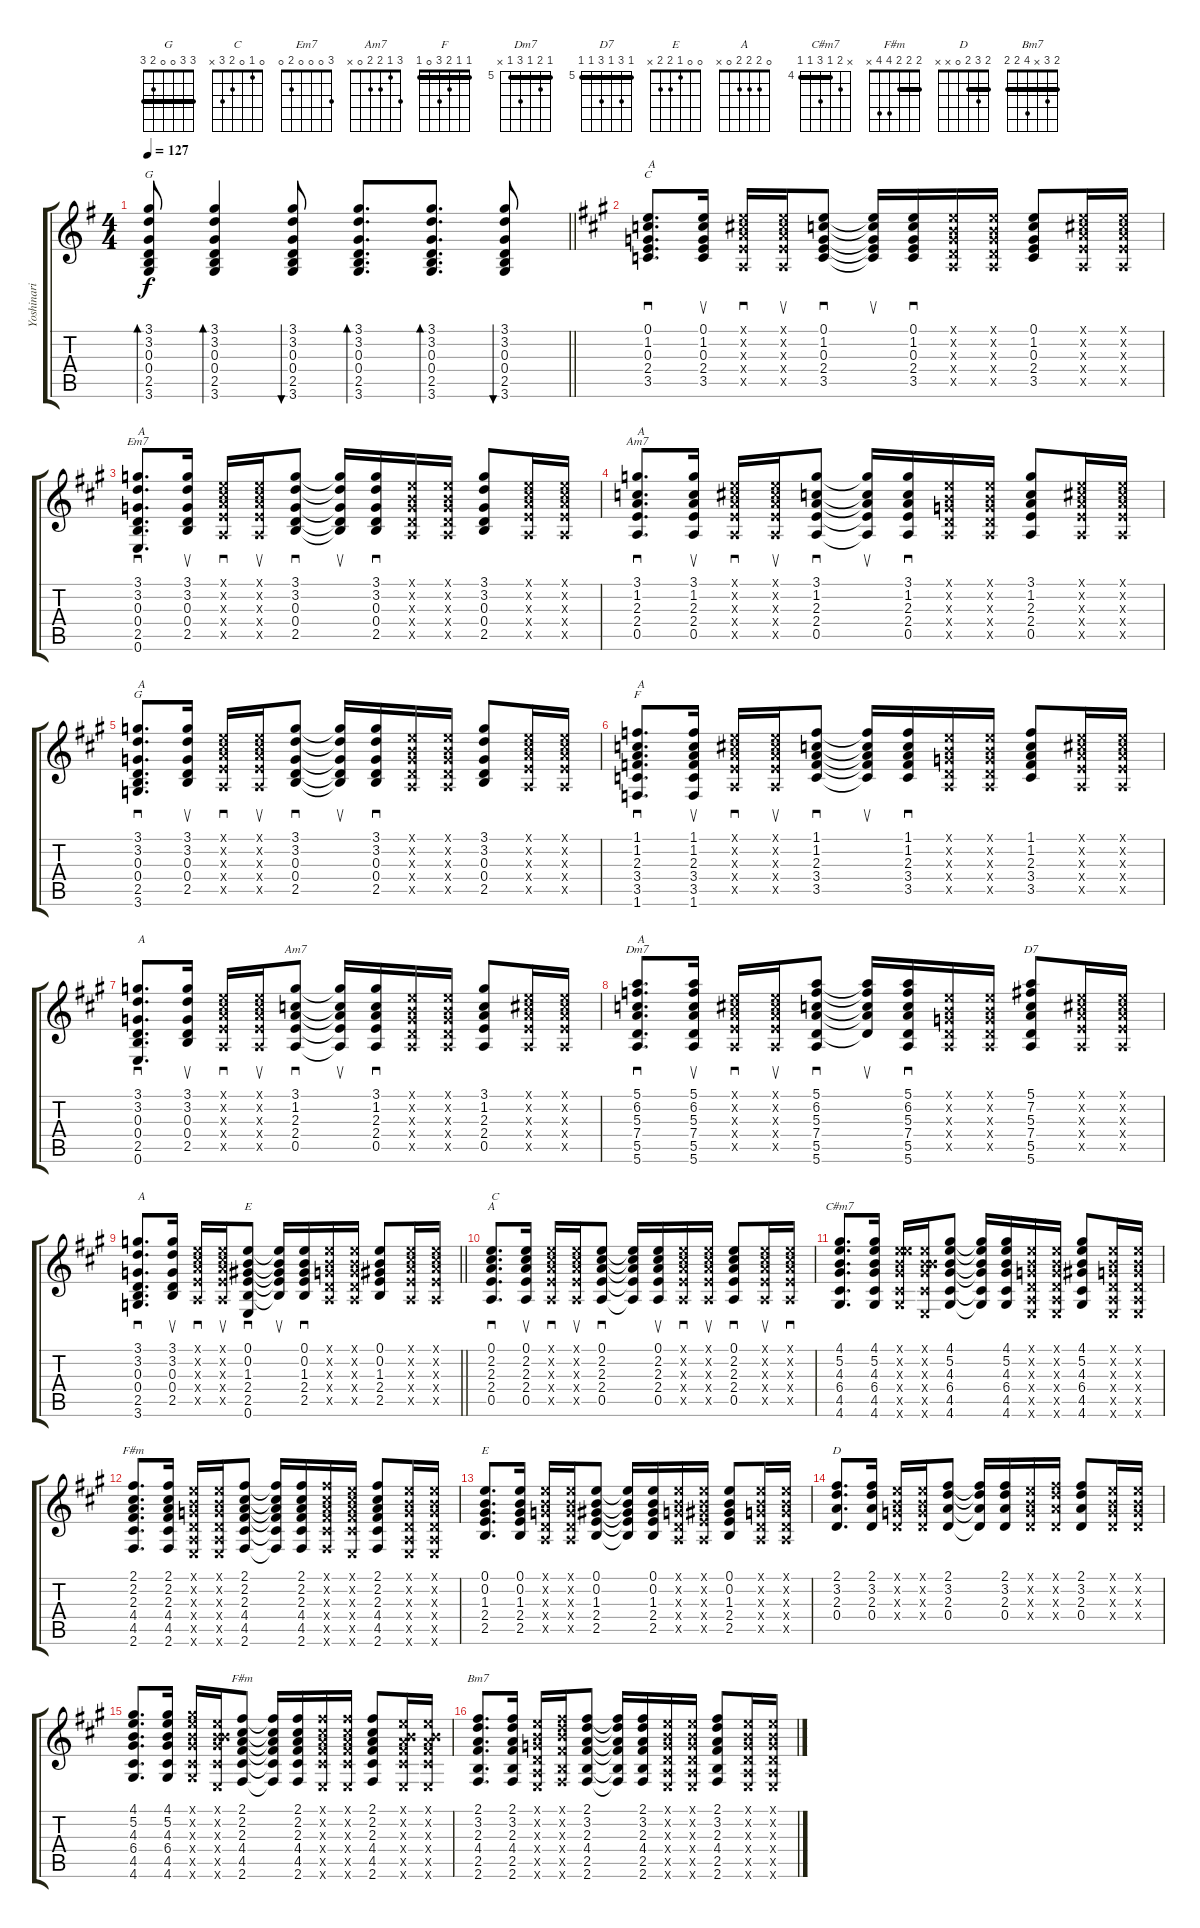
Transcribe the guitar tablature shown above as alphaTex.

\track ("Yoshinari (Pepe) Tokuoka" "Yoshinari ") {instrument acousticguitarsteel}
\staff {score tabs}
\tuning (E4 B3 G3 D3 A2 E2) {hide}
\chord ("G" 3 0 0 0 2 3)
\chord ("C" 0 1 0 2 3 x)
\chord ("Em7" 3 0 0 0 2 0)
\chord ("Am7" 3 1 0 2 0 x)
\chord ("G" 3 3 0 0 2 3) {barre 3}
\chord ("F" 1 1 2 3 0 1) {barre 1}
\chord ("Am7" 3 1 2 2 0 x)
\chord ("Dm7" 5 6 5 7 5 x) {firstfret 5 barre 5}
\chord ("D7" 5 7 5 7 5 5) {firstfret 5 barre 5}
\chord ("E" 0 0 1 2 2 0)
\chord ("A" 0 2 2 2 0 x)
\chord ("C#m7" x 5 4 6 4 4) {firstfret 4 barre 4}
\chord ("F#m" x 2 2 4 4 2) {barre 2}
\chord ("E" 0 0 1 2 2 x)
\chord ("D" 2 3 2 0 x x) {barre 2}
\chord ("F#m" 2 2 2 4 4 x) {barre 2}
\chord ("Bm7" 2 3 x 4 2 2) {barre 2}
\ts (4 4)
\tempo 127
\clef g2
\barLineRight lightlight
\ks g
(3.1 3.2 0.3 0.4 2.5 3.6).8{bd 60 ch "G" dy f volume 13} (3.1 3.2 0.3 0.4 2.5 3.6).4{bd 60} (3.1 3.2 0.3 0.4 2.5 3.6).8{bu 60} (3.1 3.2 0.3 0.4 2.5 3.6).8{d bd 60} (3.1 3.2 0.3 0.4 2.5 3.6).8{d bd 60} (3.1 3.2 0.3 0.4 2.5 3.6).8{bu 60} |
\ks a
(0.1 1.2 0.3 2.4 3.5).8{d sd ch "C" txt "A"} (0.1 1.2 0.3 2.4 3.5).16{su} (0.1{x} 2.2{x} 2.3{x} 2.4{x} 0.5{x}).16{sd} (0.1{x} 2.2{x} 2.3{x} 2.4{x} 0.5{x}).16{su} (0.1 1.2 0.3 2.4 3.5).8{sd} (0.1{t} 1.2{t} 0.3{t} 2.4{t} 3.5{t}).16{su} (0.1 1.2 0.3 2.4 3.5).16{sd} (0.1{x} 0.2{x} 0.3{x} 0.4{x} 0.5{x}).16 (0.1{x} 0.2{x} 0.3{x} 0.4{x} 0.5{x}).16 (0.1 1.2 0.3 2.4 3.5).8 (0.1{x} 2.2{x} 2.3{x} 2.4{x} 0.5{x}).16 (0.1{x} 2.2{x} 2.3{x} 2.4{x} 0.5{x}).16 |
(3.1 3.2 0.3 0.4 2.5 0.6).8{d sd ch "Em7" txt "A"} (3.1 3.2 0.3 0.4 2.5).16{su} (0.1{x} 2.2{x} 2.3{x} 2.4{x} 0.5{x}).16{sd} (0.1{x} 2.2{x} 2.3{x} 2.4{x} 0.5{x}).16{su} (3.1 3.2 0.3 0.4 2.5).8{sd} (3.1{t} 3.2{t} 0.3{t} 0.4{t} 2.5{t}).16{su} (3.1 3.2 0.3 0.4 2.5).16{sd} (0.1{x} 0.2{x} 0.3{x} 0.4{x} 0.5{x}).16 (0.1{x} 0.2{x} 0.3{x} 0.4{x} 0.5{x}).16 (3.1 3.2 0.3 0.4 2.5).8 (0.1{x} 2.2{x} 2.3{x} 2.4{x} 0.5{x}).16 (0.1{x} 2.2{x} 2.3{x} 2.4{x} 0.5{x}).16 |
(3.1 1.2 2.3 2.4 0.5).8{d sd ch "Am7" txt "A"} (3.1 1.2 2.3 2.4 0.5).16{su} (0.1{x} 2.2{x} 2.3{x} 2.4{x} 0.5{x}).16{sd} (0.1{x} 2.2{x} 2.3{x} 2.4{x} 0.5{x}).16{su} (3.1 1.2 2.3 2.4 0.5).8{sd} (3.1{t} 1.2{t} 2.3{t} 2.4{t} 0.5{t}).16{su} (3.1 1.2 2.3 2.4 0.5).16{sd} (0.1{x} 0.2{x} 0.3{x} 0.4{x} 0.5{x}).16 (0.1{x} 0.2{x} 0.3{x} 0.4{x} 0.5{x}).16 (3.1 1.2 2.3 2.4 0.5).8 (0.1{x} 2.2{x} 2.3{x} 2.4{x} 0.5{x}).16 (0.1{x} 2.2{x} 2.3{x} 2.4{x} 0.5{x}).16 |
(3.1 3.2 0.3 0.4 2.5 3.6).8{d sd ch "G" txt "A"} (3.1 3.2 0.3 0.4 2.5).16{su} (0.1{x} 2.2{x} 2.3{x} 2.4{x} 0.5{x}).16{sd} (0.1{x} 2.2{x} 2.3{x} 2.4{x} 0.5{x}).16{su} (3.1 3.2 0.3 0.4 2.5).8{sd} (3.1{t} 3.2{t} 0.3{t} 0.4{t} 2.5{t}).16{su} (3.1 3.2 0.3 0.4 2.5).16{sd} (0.1{x} 0.2{x} 0.3{x} 0.4{x} 0.5{x}).16 (0.1{x} 0.2{x} 0.3{x} 0.4{x} 0.5{x}).16 (3.1 3.2 0.3 0.4 2.5).8 (0.1{x} 2.2{x} 2.3{x} 2.4{x} 0.5{x}).16 (0.1{x} 2.2{x} 2.3{x} 2.4{x} 0.5{x}).16 |
(1.1 1.2 2.3 3.4 3.5 1.6).8{d sd ch "F" txt "A"} (1.1 1.2 2.3 3.4 3.5 1.6).16{su} (0.1{x} 2.2{x} 2.3{x} 2.4{x} 0.5{x}).16{sd} (0.1{x} 2.2{x} 2.3{x} 2.4{x} 0.5{x}).16{su} (1.1 1.2 2.3 3.4 3.5).8{sd} (1.1{t} 1.2{t} 2.3{t} 3.4{t} 3.5{t}).16{su} (1.1 1.2 2.3 3.4 3.5).16{sd} (0.1{x} 0.2{x} 0.3{x} 0.4{x} 0.5{x}).16 (0.1{x} 0.2{x} 0.3{x} 0.4{x} 0.5{x}).16 (1.1 1.2 2.3 3.4 3.5).8 (0.1{x} 2.2{x} 2.3{x} 2.4{x} 0.5{x}).16 (0.1{x} 2.2{x} 2.3{x} 2.4{x} 0.5{x}).16 |
(3.1 3.2 0.3 0.4 2.5 0.6).8{d sd txt "A"} (3.1 3.2 0.3 0.4 2.5).16{su} (0.1{x} 2.2{x} 2.3{x} 2.4{x} 0.5{x}).16{sd} (0.1{x} 2.2{x} 2.3{x} 2.4{x} 0.5{x}).16{su} (3.1 1.2 2.3 2.4 0.5).8{sd ch "Am7"} (3.1{t} 1.2{t} 2.3{t} 2.4{t} 0.5{t}).16{su} (3.1 1.2 2.3 2.4 0.5).16{sd} (0.1{x} 0.2{x} 0.3{x} 0.4{x} 0.5{x}).16 (0.1{x} 0.2{x} 0.3{x} 0.4{x} 0.5{x}).16 (3.1 1.2 2.3 2.4 0.5).8 (0.1{x} 2.2{x} 2.3{x} 2.4{x} 0.5{x}).16 (0.1{x} 2.2{x} 2.3{x} 2.4{x} 0.5{x}).16 |
(5.1 6.2 5.3 7.4 5.5 5.6).8{d sd ch "Dm7" txt "A"} (5.1 6.2 5.3 7.4 5.5 5.6).16{su} (0.1{x} 2.2{x} 2.3{x} 2.4{x} 0.5{x}).16{sd} (0.1{x} 2.2{x} 2.3{x} 2.4{x} 0.5{x}).16{su} (5.1 6.2 5.3 7.4 5.5 5.6).8{sd} (5.1{t} 6.2{t} 5.3{t} 7.4{t} 5.5{t}).16{su} (5.1 6.2 5.3 7.4 5.5 5.6).16{sd} (0.1{x} 0.2{x} 0.3{x} 0.4{x} 0.5{x}).16 (0.1{x} 0.2{x} 0.3{x} 0.4{x} 0.5{x}).16 (5.1 7.2 5.3 7.4 5.5 5.6).8{ch "D7"} (0.1{x} 2.2{x} 2.3{x} 2.4{x} 0.5{x}).16 (0.1{x} 2.2{x} 2.3{x} 2.4{x} 0.5{x}).16 |
\barLineRight lightlight
(3.1 3.2 0.3 0.4 2.5 3.6).8{d sd txt "A"} (3.1 3.2 0.3 0.4 2.5).16{su} (0.1{x} 2.2{x} 2.3{x} 2.4{x} 0.5{x}).16{sd} (0.1{x} 2.2{x} 2.3{x} 2.4{x} 0.5{x}).16{su} (0.1 0.2 1.3 2.4 2.5 0.6).8{sd ch "E"} (0.1{t} 0.2{t} 1.3{t} 2.4{t} 2.5{t}).16{su} (0.1 0.2 1.3 2.4 2.5).16{sd} (0.1{x} 0.2{x} 0.3{x} 0.4{x} 0.5{x}).16 (0.1{x} 0.2{x} 0.3{x} 0.4{x} 0.5{x}).16 (0.1 0.2 1.3 2.4 2.5).8 (0.1{x} 2.2{x} 2.3{x} 2.4{x} 0.5{x}).16 (0.1{x} 2.2{x} 2.3{x} 2.4{x} 0.5{x}).16 |
(0.1 2.2 2.3 2.4 0.5).8{d sd ch "A" txt "C" volume 16} (0.1 2.2 2.3 2.4 0.5).16{su} (0.1{x} 2.2{x} 2.3{x} 2.4{x} 0.5{x}).16{sd} (0.1{x} 2.2{x} 2.3{x} 2.4{x} 0.5{x}).16{su} (0.1 2.2 2.3 2.4 0.5).8{sd} (0.1{t} 2.2{t} 2.3{t} 2.4{t} 0.5{t}).16 (0.1 2.2 2.3 2.4 0.5).16{su} (0.1{x} 2.2{x} 2.3{x} 2.4{x} 0.5{x}).16{sd} (0.1{x} 2.2{x} 2.3{x} 2.4{x} 0.5{x}).16{su} (0.1 2.2 2.3 2.4 0.5).8{sd} (0.1{x} 2.2{x} 2.3{x} 2.4{x} 0.5{x}).16{su} (0.1{x} 2.2{x} 2.3{x} 2.4{x} 0.5{x}).16{sd} |
(4.1 5.2 4.3 6.4 4.5 4.6).8{d ch "C#m7"} (4.1 5.2 4.3 6.4 4.5 4.6).16 (0.1{x} 5.2{x} 4.3{x} 6.4{x} 4.5{x} 4.6{x}).16 (0.1{x} 0.2{x} 4.3{x} 6.4{x} 4.5{x} 0.6{x}).16 (4.1 5.2 4.3 6.4 4.5 4.6).8 (4.1{t} 5.2{t} 4.3{t} 6.4{t} 4.5{t} 4.6{t}).16 (4.1 5.2 4.3 6.4 4.5 4.6).16 (0.1{x} 0.2{x} 0.3{x} 0.4{x} 0.5{x} 0.6{x}).16 (0.1{x} 0.2{x} 0.3{x} 0.4{x} 0.5{x} 0.6{x}).16 (4.1 5.2 4.3 6.4 4.5 4.6).8 (0.1{x} 0.2{x} 0.3{x} 0.4{x} 0.5{x} 0.6{x}).16 (0.1{x} 0.2{x} 0.3{x} 0.4{x} 0.5{x} 0.6{x}).16 |
(2.1 2.2 2.3 4.4 4.5 2.6).8{d ch "F#m"} (2.1 2.2 2.3 4.4 4.5 2.6).16 (0.1{x} 0.2{x} 0.3{x} 0.4{x} 0.5{x} 0.6{x}).16 (0.1{x} 0.2{x} 0.3{x} 0.4{x} 0.5{x} 0.6{x}).16 (2.1 2.2 2.3 4.4 4.5 2.6).8 (2.1{t} 2.2{t} 2.3{t} 4.4{t} 4.5{t} 2.6{t}).16 (2.1 2.2 2.3 4.4 4.5 2.6).16 (2.1{x} 2.2{x} 2.3{x} 4.4{x} 4.5{x} 2.6{x}).16 (0.1{x} 2.2{x} 2.3{x} 4.4{x} 4.5{x} 0.6{x}).16 (2.1 2.2 2.3 4.4 4.5 2.6).8 (0.1{x} 0.2{x} 0.3{x} 0.4{x} 0.5{x} 0.6{x}).16 (0.1{x} 0.2{x} 0.3{x} 0.4{x} 0.5{x} 0.6{x}).16 |
(0.1 0.2 1.3 2.4 2.5).8{d ch "E"} (0.1 0.2 1.3 2.4 2.5).16 (0.1{x} 0.2{x} 0.3{x} 0.4{x} 0.5{x}).16 (0.1{x} 0.2{x} 0.3{x} 0.4{x} 0.5{x}).16 (0.1 0.2 1.3 2.4 2.5).8 (0.1{t} 0.2{t} 1.3{t} 2.4{t} 2.5{t}).16 (0.1 0.2 1.3 2.4 2.5).16 (0.1{x} 0.2{x} 0.3{x} 0.4{x} 0.5{x}).16 (0.1{x} 0.2{x} 1.3{x} 2.4{x} 0.5{x}).16 (0.1 0.2 1.3 2.4 2.5).8 (0.1{x} 0.2{x} 0.3{x} 0.4{x} 0.5{x}).16 (0.1{x} 0.2{x} 0.3{x} 0.4{x} 0.5{x}).16 |
(2.1 3.2 2.3 0.4).8{d ch "D"} (2.1 3.2 2.3 0.4).16 (0.1{x} 0.2{x} 0.3{x} 0.4{x}).16 (0.1{x} 0.2{x} 0.3{x} 0.4{x}).16 (2.1 3.2 2.3 0.4).8 (2.1{t} 3.2{t} 2.3{t} 0.4{t}).16 (2.1 3.2 2.3 0.4).16 (0.1{x} 0.2{x} 0.3{x} 0.4{x}).16 (2.1{x} 3.2{x} 2.3{x} 0.4{x}).16 (2.1 3.2 2.3 0.4).8 (0.1{x} 0.2{x} 0.3{x} 0.4{x}).16 (0.1{x} 0.2{x} 0.3{x} 0.4{x}).16 |
(4.1 5.2 4.3 6.4 4.5 4.6).8{d} (4.1 5.2 4.3 6.4 4.5 4.6).16 (4.1{x} 5.2{x} 4.3{x} 6.4{x} 4.5{x} 4.6{x}).16 (0.1{x} 0.2{x} 4.3{x} 6.4{x} 4.5{x} 0.6{x}).16 (2.1 2.2 2.3 4.4 4.5 2.6).8{ch "F#m"} (2.1{t} 2.2{t} 2.3{t} 4.4{t} 4.5{t} 2.6{t}).16 (2.1 2.2 2.3 4.4 4.5 2.6).16 (2.1{x} 2.2{x} 2.3{x} 4.4{x} 4.5{x} 0.6{x}).16 (2.1{x} 2.2{x} 2.3{x} 4.4{x} 4.5{x} 0.6{x}).16 (2.1 2.2 2.3 4.4 4.5 2.6).8 (0.1{x} 0.2{x} 2.3{x} 4.4{x} 4.5{x} 0.6{x}).16 (0.1{x} 0.2{x} 2.3{x} 4.4{x} 4.5{x} 0.6{x}).16 |
(2.1 3.2 2.3 4.4 2.5 2.6).8{d ch "Bm7"} (2.1 3.2 2.3 4.4 2.5 2.6).16 (0.1{x} 0.2{x} 0.3{x} 0.4{x} 0.5{x} 0.6{x}).16 (2.1{x} 3.2{x} 4.3{x} 4.4{x} 2.5{x} 2.6{x}).16 (2.1 3.2 2.3 4.4 2.5 2.6).8 (2.1{t} 3.2{t} 2.3{t} 4.4{t} 2.5{t} 2.6{t}).16 (2.1 3.2 2.3 4.4 2.5 2.6).16 (0.1{x} 0.2{x} 0.3{x} 0.4{x} 0.5{x} 0.6{x}).16 (0.1{x} 0.2{x} 0.3{x} 0.4{x} 0.5{x} 0.6{x}).16 (2.1 3.2 2.3 4.4 2.5 2.6).8 (0.1{x} 0.2{x} 0.3{x} 0.4{x} 0.5{x} 0.6{x}).16 (0.1{x} 0.2{x} 0.3{x} 0.4{x} 0.5{x} 0.6{x}).16
